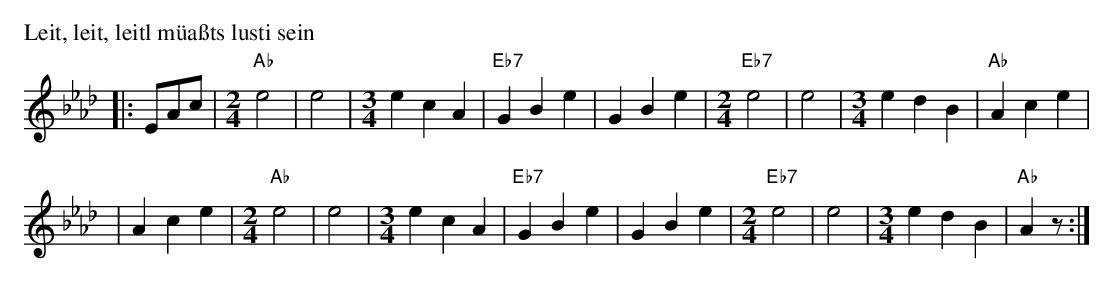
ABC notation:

X:1
M: none
P: Leit, leit, leitl m\"ua\ssts lusti sein
K: Ab
|: EAc \
|[M:2/4][L:1/8]"Ab"e4 | e4 \
|[M:3/4][L:1/8]e2 c2 A2 | "Eb7"G2 B2 e2 | G2 B2 e2 \
|[M:2/4][L:1/8]"Eb7"e4 | e4 \
|[M:3/4][L:1/8]e2 d2 B2 | "Ab"A2 c2 e2 |
| A2 c2 e2 \
|[M:2/4][L:1/8]"Ab"e4 | e4 \
|[M:3/4][L:1/8]e2 c2 A2 | "Eb7"G2 B2 e2 | G2 B2 e2 \
|[M:2/4][L:1/8]"Eb7"e4 | e4 \
|[M:3/4][L:1/8]e2 d2 B2 | "Ab"A2 z :|
